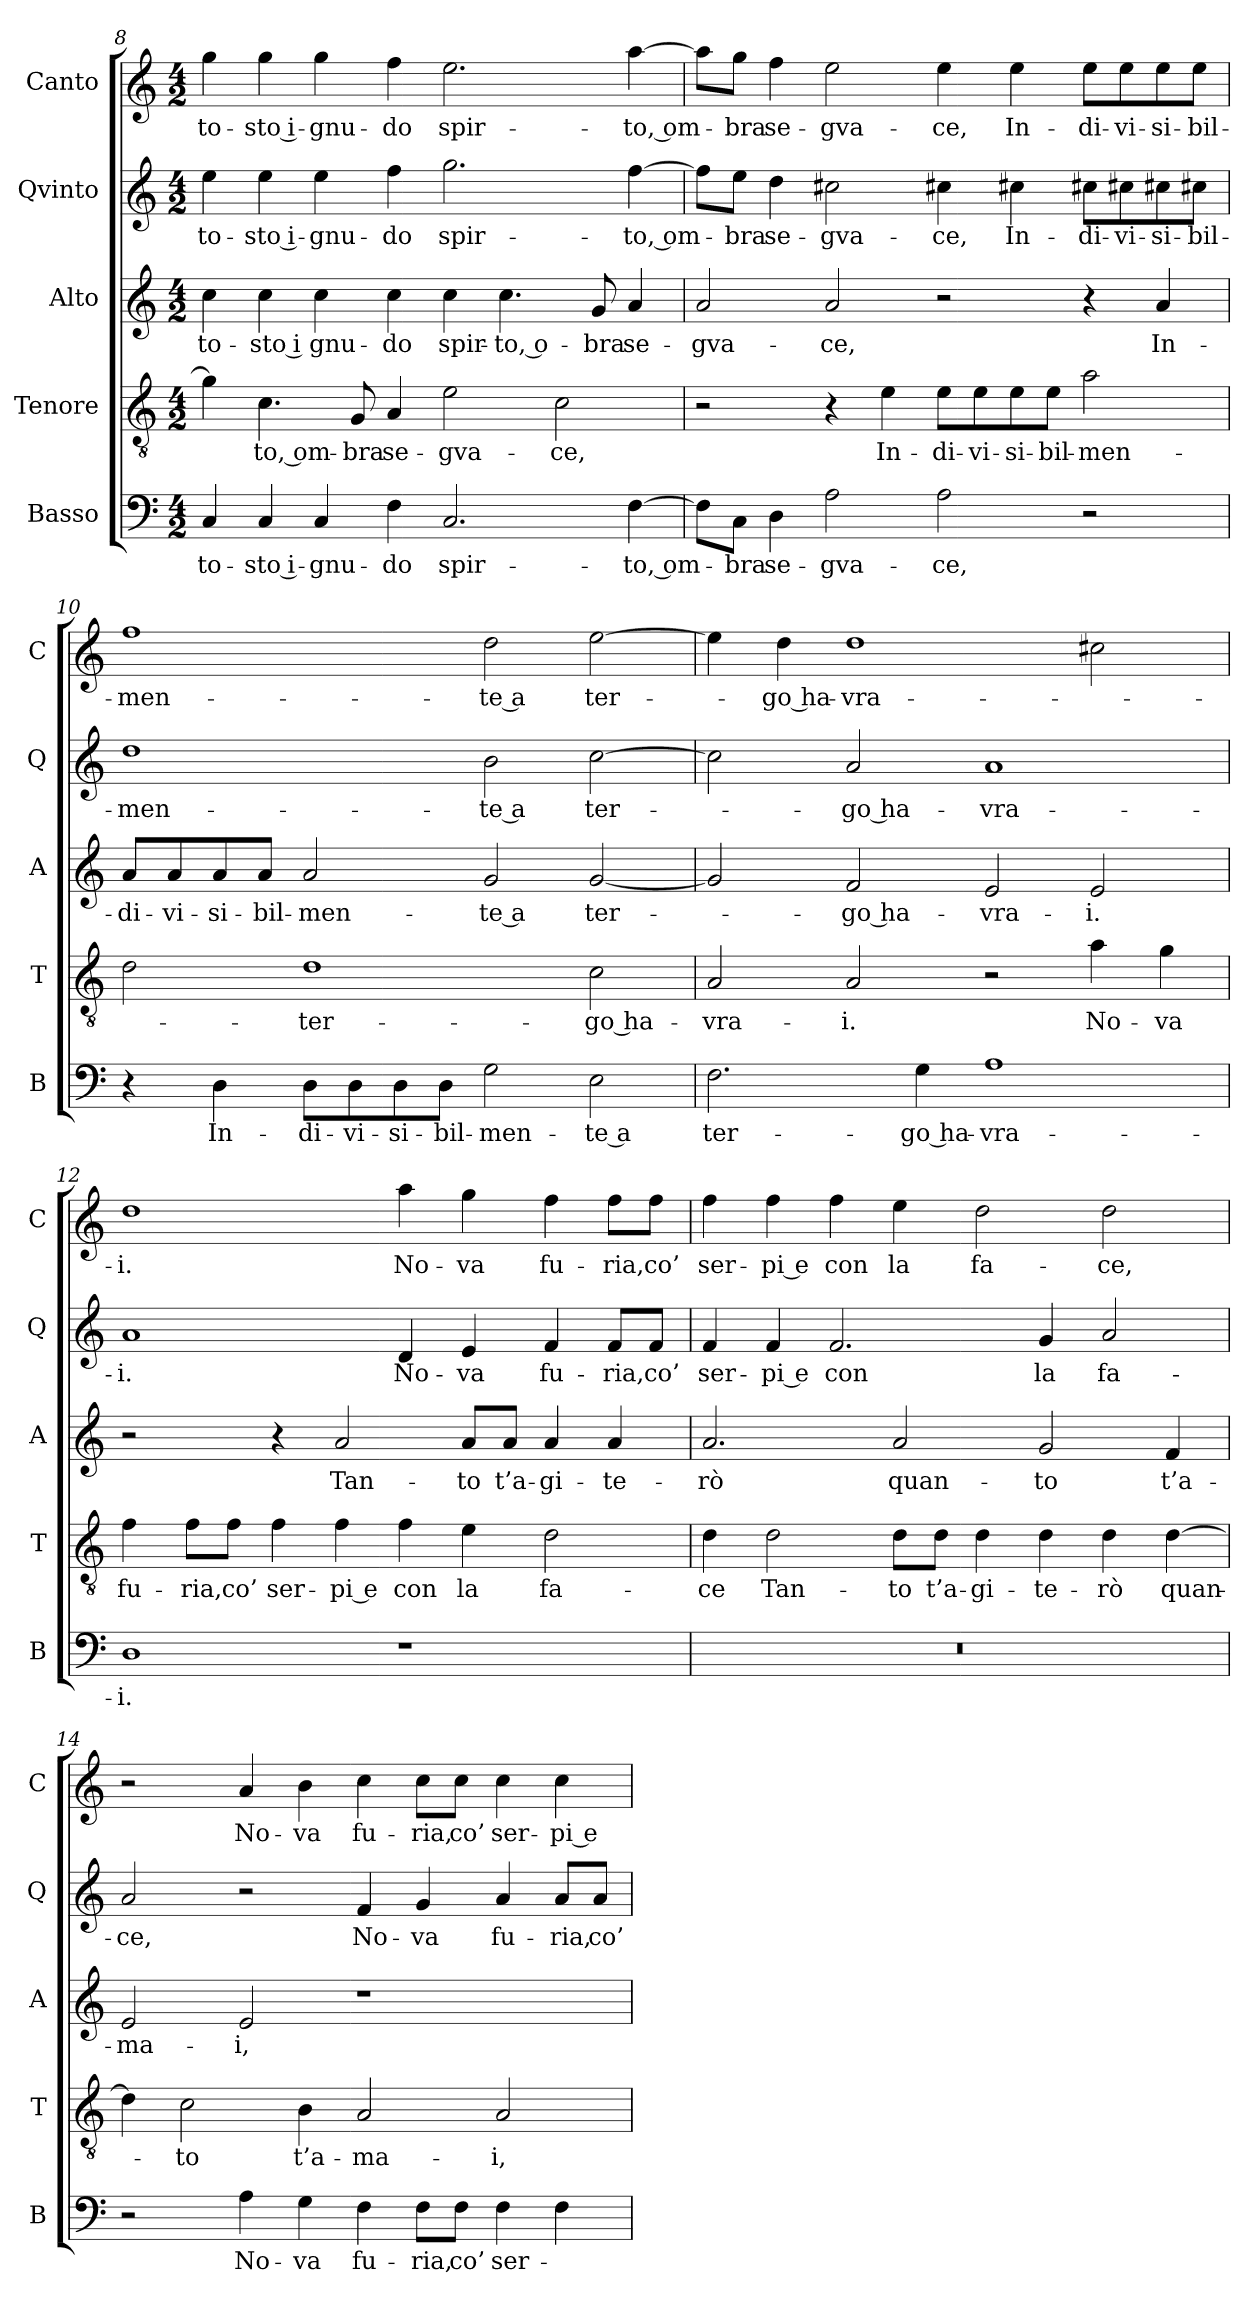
**kern	**text	**kern	**text	**kern	**text	**kern	**text	**kern	**text
*part5	*part5	*part4	*part4	*part3	*part3	*part2	*part2	*part1	*part1
*staff5	*staff5	*staff4	*staff4	*staff3	*staff3	*staff2	*staff2	*staff1	*staff1
*I"Basso	*	*I"Tenore	*	*I"Alto	*	*I"Qvinto	*	*I"Canto	*
*I'B	*	*I'T	*	*I'A	*	*I'Q	*	*I'C	*
*clefF4	*	*clefGv2	*	*clefG2	*	*clefG2	*	*clefG2	*
*k[]	*	*k[]	*	*k[]	*	*k[]	*	*k[]	*
*C:	*	*C:	*	*C:	*	*C:	*	*C:	*
*M4/2	*	*M4/2	*	*M4/2	*	*M4/2	*	*M4/2	*
=8	=8	=8	=8	=8	=8	=8	=8	=8	=8
4C	to-	4g]	.	4cc	to-	4ee	to-	4gg	to-
4C	-sto i-	4.c	-to, om-	4cc	-sto i	4ee	-sto i-	4gg	-sto i-
4C	-gnu-	.	.	4cc	gnu-	4ee	-gnu-	4gg	-gnu-
.	.	8G	-bra	.	.	.	.	.	.
4F	-do	4A	se-	4cc	-do	4ff	-do	4ff	-do
2.C	spir-	2e	-gva-	4cc	spir-	2.gg	spir-	2.ee	spir-
.	.	.	.	4.cc	-to, o-	.	.	.	.
.	.	2c	-ce,	.	.	.	.	.	.
.	.	.	.	8g	-bra	.	.	.	.
[4F	-to, om-	.	.	4a	se-	[4ff	-to, om-	[4aa	-to, om-
=9	=9	=9	=9	=9	=9	=9	=9	=9	=9
8F\L]	.	2r	.	2a	-gva-	8ff\L]	.	8aa\L]	.
8C\J	-bra	.	.	.	.	8ee\J	-bra	8gg\J	-bra
4D	se-	.	.	.	.	4dd	se-	4ff	se-
2A	-gva-	4r	.	2a	-ce,	2cc#X	-gva-	2ee	-gva-
.	.	4e	In-	.	.	.	.	.	.
2A	-ce,	8e\L	-di-	2r	.	4cc#X	-ce,	4ee	-ce,
.	.	8e\	-vi-	.	.	.	.	.	.
.	.	8e\	-si-	.	.	4cc#X	In-	4ee	In-
.	.	8e\J	-bil-	.	.	.	.	.	.
2r	.	2a	-men-	4r	.	8cc#X\L	-di-	8ee\L	-di-
.	.	.	.	.	.	8cc#X\	-vi-	8ee\	-vi-
.	.	.	.	4a	In-	8cc#X\	-si-	8ee\	-si-
.	.	.	.	.	.	8cc#X\J	-bil-	8ee\J	-bil-
=10	=10	=10	=10	=10	=10	=10	=10	=10	=10
4r	.	2d	.	8a/L	-di-	1dd	-men-	1ff	-men-
.	.	.	.	8a/	-vi-	.	.	.	.
4D	In-	.	.	8a/	-si-	.	.	.	.
.	.	.	.	8a/J	-bil-	.	.	.	.
8D\L	-di-	1d	-ter-	2a	-men-	.	.	.	.
8D\	-vi-	.	.	.	.	.	.	.	.
8D\	-si-	.	.	.	.	.	.	.	.
8D\J	-bil-	.	.	.	.	.	.	.	.
2G	-men-	.	.	2g	-te a	2b	-te a	2dd	-te a
2E	-te a	2c	-go ha-	[2g	ter-	[2cc	ter-	[2ee	ter-
=11	=11	=11	=11	=11	=11	=11	=11	=11	=11
2.F	ter-	2A	-vra-	2g]	.	2cc]	.	4ee]	.
.	.	.	.	.	.	.	.	4dd	-go ha-
.	.	2A	-i.	2f	-go ha-	2a	-go ha-	1dd	-vra-
4G	-go ha-	.	.	.	.	.	.	.	.
1A	-vra-	2r	.	2e	-vra-	1a	-vra-	.	.
.	.	4a	No-	2e	-i.	.	.	2cc#X	.
.	.	4g	-va	.	.	.	.	.	.
=12	=12	=12	=12	=12	=12	=12	=12	=12	=12
1D	-i.	4f	fu-	2r	.	1a	-i.	1dd	-i.
.	.	8f\L	-ria,	.	.	.	.	.	.
.	.	8f\J	co’	.	.	.	.	.	.
.	.	4f	ser-	4r	.	.	.	.	.
.	.	4f	-pi e	2a	Tan-	.	.	.	.
1r	.	4f	con	.	.	4d	No-	4aa	No-
.	.	4e	la	8a/L	-to	4e	-va	4gg	-va
.	.	.	.	8a/J	t’a-	.	.	.	.
.	.	2d	fa-	4a	-gi-	4f	fu-	4ff	fu-
.	.	.	.	4a	-te-	8f/L	-ria,	8ff\L	-ria,
.	.	.	.	.	.	8f/J	co’	8ff\J	co’
=13	=13	=13	=13	=13	=13	=13	=13	=13	=13
0r	.	4d	-ce	2.a	-rò	4f	ser-	4ff	ser-
.	.	2d	Tan-	.	.	4f	-pi e	4ff	-pi e
.	.	.	.	.	.	2.f	con	4ff	con
.	.	8d\L	-to	2a	quan-	.	.	4ee	la
.	.	8d\J	t’a-	.	.	.	.	.	.
.	.	4d	-gi-	.	.	.	.	2dd	fa-
.	.	4d	-te-	2g	-to	4g	la	.	.
.	.	4d	-rò	.	.	2a	fa-	2dd	-ce,
.	.	[4d	quan-	4f	t’a-	.	.	.	.
=14	=14	=14	=14	=14	=14	=14	=14	=14	=14
2r	.	4d]	.	2e	-ma-	2a	-ce,	2r	.
.	.	2c	-to	.	.	.	.	.	.
4A	No-	.	.	2e	-i,	2r	.	4a	No-
4G	-va	4B	t’a-	.	.	.	.	4b	-va
4F	fu-	2A	-ma-	1r	.	4f	No-	4cc	fu-
8F\L	-ria,	.	.	.	.	4g	-va	8cc\L	-ria,
8F\J	co’	.	.	.	.	.	.	8cc\J	co’
4F	ser-	2A	-i,	.	.	4a	fu-	4cc	ser-
4F	.	.	.	.	.	8a/L	-ria,	4cc	-pi e
.	.	.	.	.	.	8a/J	co’	.	.
=	=	=	=	=	=	=	=	=	=
*-	*-	*-	*-	*-	*-	*-	*-	*-	*-
